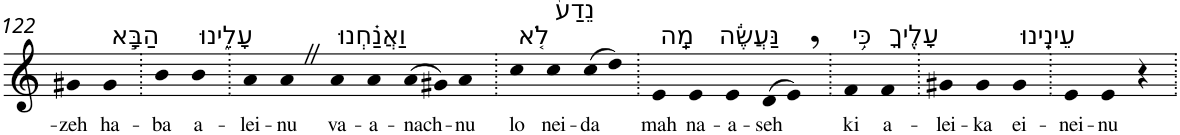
**kern	**text
*part1	*part1
*staff1	*staff1
*I"Piano	*
*I'Pno	*
!!LO:PB:g=z
*clefG2	*
*k[]	*
=122	=122
!	!LO:LY:b
4g#X	-zeh
!LO:TX:a:t=הַבָּ֣א	!
!	!LO:LY:b
4g#	ha-
=123.	=123.
!	!LO:LY:b
4b	-ba
!LO:TX:a:t=עָלֵ֑ינוּ	!
!	!LO:LY:b
4b	a-
=124.	=124.
!	!LO:LY:b
4a	-lei-
!	!LO:LY:b
4aZ	-nu
!LO:TX:a:t=וַאֲנַ֗חְנוּ	!
!	!LO:LY:b
4a	va-
!	!LO:LY:b
4a	-a-
!	!LO:LY:b
(>8a	-nach-
8g#X)	.
!	!LO:LY:b
4a	-nu
=125.	=125.
!LO:TX:a:t=לֹ֤א	!
!	!LO:LY:b
4cc	lo
!LO:TX:a:t=נֵדַע֙	!
!	!LO:LY:b
4cc	nei-
!	!LO:LY:b
(>8cc	-da
8dd)	.
=126.	=126.
!LO:TX:a:t=מַֽה	!
!	!LO:LY:b
4e	mah
!LO:TX:a:t=נַּעֲשֶׂ֔ה	!
!	!LO:LY:b
4e	na-
!	!LO:LY:b
4e	-a-
!	!LO:LY:b
(>8d	-seh
8e,)	.
=127.	=127.
!LO:TX:a:t=כִּ֥י	!
!	!LO:LY:b
4f	ki
!LO:TX:a:t=עָלֶ֖יךָ	!
!	!LO:LY:b
4f	a-
=128.	=128.
!	!LO:LY:b
4g#X	-lei-
!	!LO:LY:b
4g#	-ka
!LO:TX:a:t=עֵינֵֽינוּ	!
!	!LO:LY:b
4g#	ei-
=129.	=129.
!	!LO:LY:b
4e	-nei-
!	!LO:LY:b
4e	-nu
4r	.
=.	=.
*-	*-
